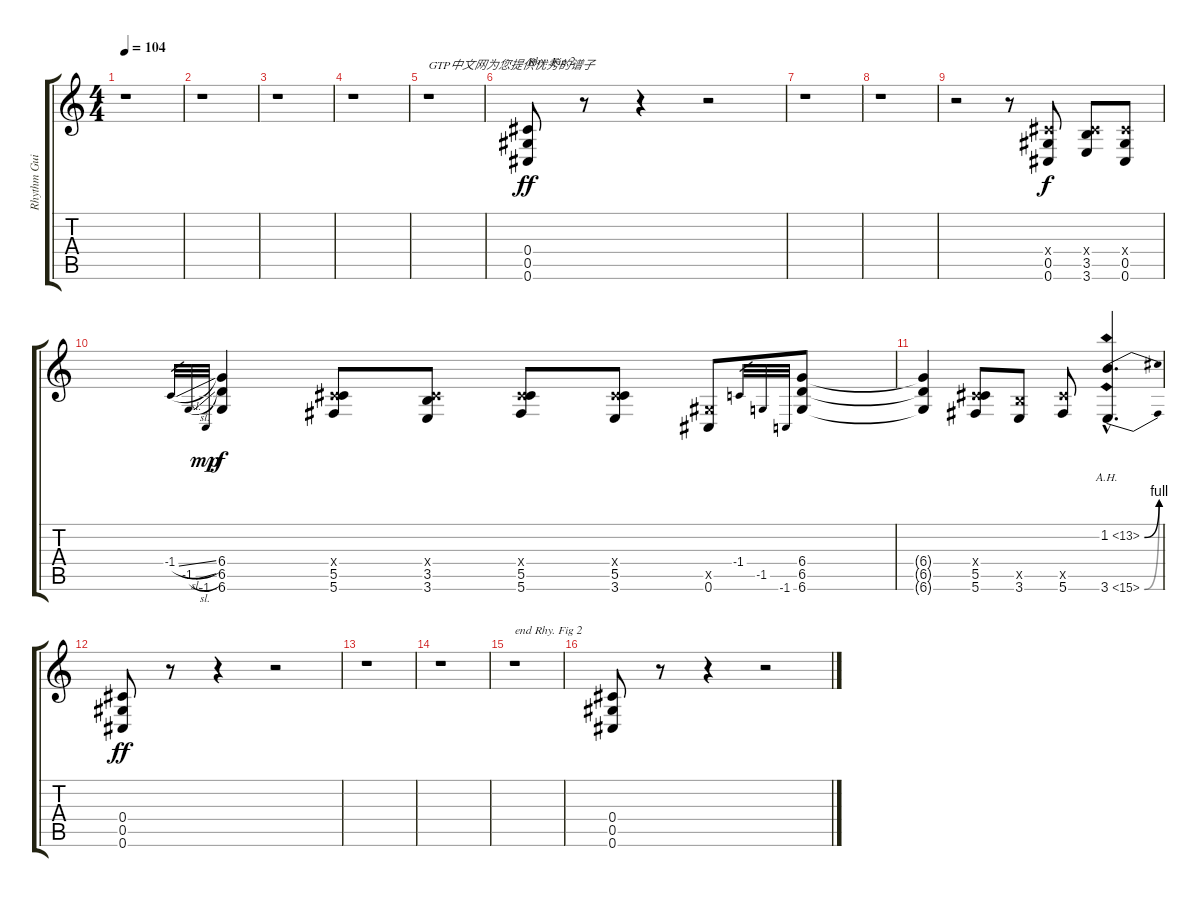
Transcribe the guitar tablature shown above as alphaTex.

\track ("Rhythm Guitar 2" "Rhythm Gui") {instrument distortionguitar}
\staff {score tabs}
\tuning (Eb4 Bb3 Gb3 Db3 Ab2 Db2) {hide}
\ts (4 4)
\tempo 104
\clef g2
\ks c
r.1{dy ff} |
r.1 |
r.1 |
r.1 |
r.1{txt "GTP中文网为您提供优秀的谱子"} |
(0.4 0.5 0.6).8{txt "Rhy. Fig 2"} r.8 r.4 r.2 |
r.1 |
r.1 |
r.2 r.8 (0.4{x} 0.5 0.6).8{dy f} (0.4{x} 3.5 3.6).8 (0.4{x} 0.5 0.6).8 |
-1.4{sl}.32{gr} -1.5{sl}.32{gr} -1.6.32{gr dy mp} (6.4 6.5 6.6).4{dy f} (0.4{x} 5.5 5.6).8 (0.4{x} 3.5 3.6).8 (0.4{x} 5.5 5.6).8 (0.4{x} 5.5 3.6).8 (0.5{x} 0.6).8 -1.4.32{gr} -1.5.32{gr} -1.6.32{gr} (6.4 6.5 6.6).8 |
(6.4{t} 6.5{t} 6.6{t}).4 (0.4{x} 5.5 5.6).8 (3.5{x} 3.6).8 (5.5{x} 5.6).8 (1.2{be (bend 0 0 60 4) ah 12 hac} 3.6{be (bend 0 0 60 4) ah 12 hac}).4{d} |
(0.4 0.5 0.6).8{dy ff} r.8 r.4 r.2 |
r.1 |
r.1 |
r.1{txt "end Rhy. Fig 2"} |
(0.4 0.5 0.6).8 r.8 r.4 r.2
